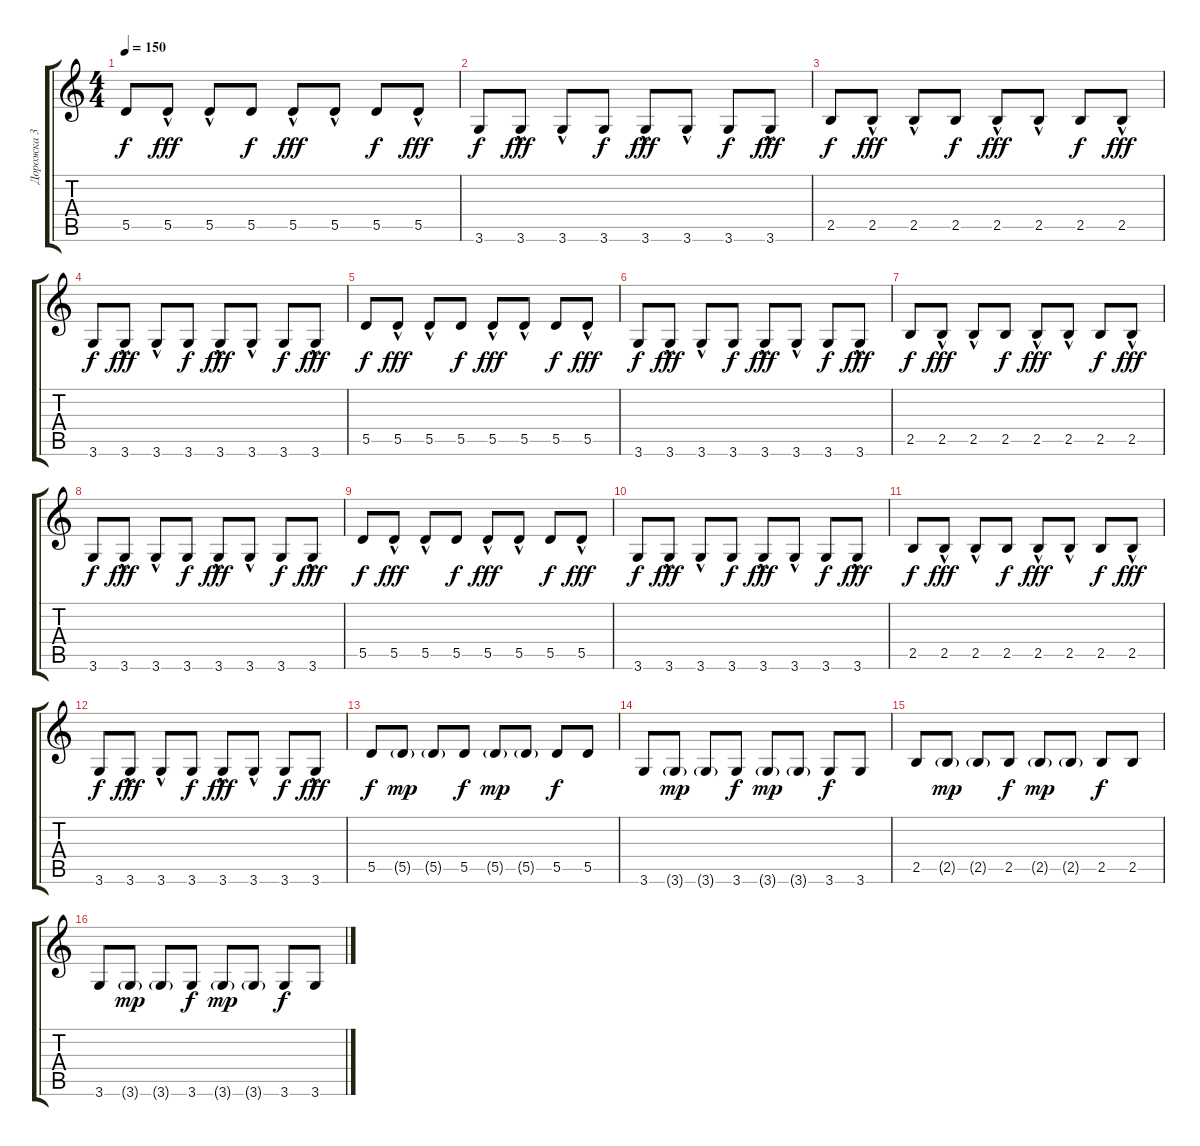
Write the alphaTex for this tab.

\track ("Дорожка 3" "Дорожка 3") {instrument electricbassfinger}
\staff {score tabs}
\tuning (E4 B3 G3 D3 A2 E2) {hide}
\ts (4 4)
\tempo 150
\clef g2
\ks c
5.5.8{dy f} 5.5{hac}.8{dy fff} 5.5{hac}.8 5.5.8{dy f} 5.5{hac}.8{dy fff} 5.5{hac}.8 5.5.8{dy f} 5.5{hac}.8{dy fff} |
3.6.8{dy f} 3.6{hac}.8{dy fff} 3.6{hac}.8 3.6.8{dy f} 3.6{hac}.8{dy fff} 3.6{hac}.8 3.6.8{dy f} 3.6{hac}.8{dy fff} |
2.5.8{dy f} 2.5{hac}.8{dy fff} 2.5{hac}.8 2.5.8{dy f} 2.5{hac}.8{dy fff} 2.5{hac}.8 2.5.8{dy f} 2.5{hac}.8{dy fff} |
3.6.8{dy f} 3.6{hac}.8{dy fff} 3.6{hac}.8 3.6.8{dy f} 3.6{hac}.8{dy fff} 3.6{hac}.8 3.6.8{dy f} 3.6{hac}.8{dy fff} |
5.5.8{dy f} 5.5{hac}.8{dy fff} 5.5{hac}.8 5.5.8{dy f} 5.5{hac}.8{dy fff} 5.5{hac}.8 5.5.8{dy f} 5.5{hac}.8{dy fff} |
3.6.8{dy f} 3.6{hac}.8{dy fff} 3.6{hac}.8 3.6.8{dy f} 3.6{hac}.8{dy fff} 3.6{hac}.8 3.6.8{dy f} 3.6{hac}.8{dy fff} |
2.5.8{dy f} 2.5{hac}.8{dy fff} 2.5{hac}.8 2.5.8{dy f} 2.5{hac}.8{dy fff} 2.5{hac}.8 2.5.8{dy f} 2.5{hac}.8{dy fff} |
3.6.8{dy f} 3.6{hac}.8{dy fff} 3.6{hac}.8 3.6.8{dy f} 3.6{hac}.8{dy fff} 3.6{hac}.8 3.6.8{dy f} 3.6{hac}.8{dy fff} |
5.5.8{dy f} 5.5{hac}.8{dy fff} 5.5{hac}.8 5.5.8{dy f} 5.5{hac}.8{dy fff} 5.5{hac}.8 5.5.8{dy f} 5.5{hac}.8{dy fff} |
3.6.8{dy f} 3.6{hac}.8{dy fff} 3.6{hac}.8 3.6.8{dy f} 3.6{hac}.8{dy fff} 3.6{hac}.8 3.6.8{dy f} 3.6{hac}.8{dy fff} |
2.5.8{dy f} 2.5{hac}.8{dy fff} 2.5{hac}.8 2.5.8{dy f} 2.5{hac}.8{dy fff} 2.5{hac}.8 2.5.8{dy f} 2.5{hac}.8{dy fff} |
3.6.8{dy f} 3.6{hac}.8{dy fff} 3.6{hac}.8 3.6.8{dy f} 3.6{hac}.8{dy fff} 3.6{hac}.8 3.6.8{dy f} 3.6{hac}.8{dy fff} |
5.5.8{dy f} 5.5{g}.8{dy mp} 5.5{g}.8 5.5.8{dy f} 5.5{g}.8{dy mp} 5.5{g}.8 5.5.8{dy f} 5.5.8 |
3.6.8 3.6{g}.8{dy mp} 3.6{g}.8 3.6.8{dy f} 3.6{g}.8{dy mp} 3.6{g}.8 3.6.8{dy f} 3.6.8 |
2.5.8 2.5{g}.8{dy mp} 2.5{g}.8 2.5.8{dy f} 2.5{g}.8{dy mp} 2.5{g}.8 2.5.8{dy f} 2.5.8 |
3.6.8 3.6{g}.8{dy mp} 3.6{g}.8 3.6.8{dy f} 3.6{g}.8{dy mp} 3.6{g}.8 3.6.8{dy f} 3.6.8
